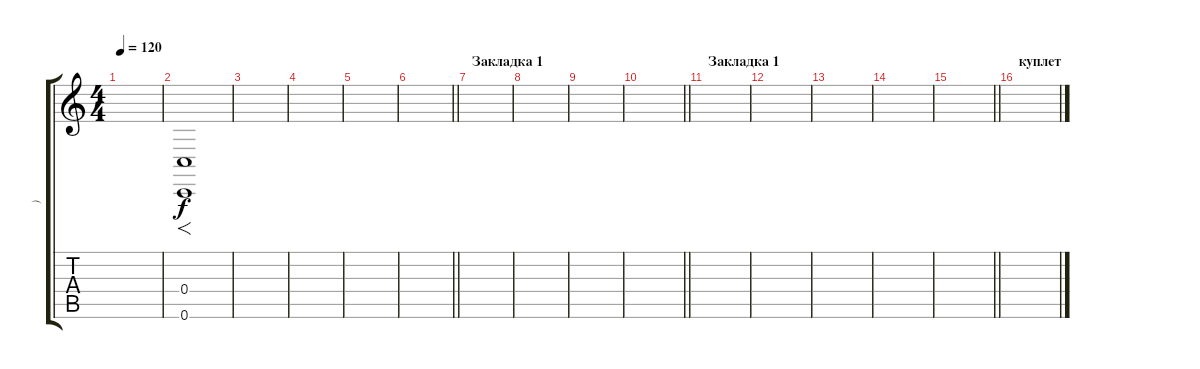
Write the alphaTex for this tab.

\track (")" ")") {instrument tuba}
\staff {score tabs}
\tuning (D4 A3 F3 C3 G2 C2) {hide}
\ts (4 4)
\tempo 120
\clef g2
\ks c
|
(0.4 0.6).1{f} |
|
|
|
\barLineRight lightlight
|
\section ("" "Закладка 1")
|
|
|
\barLineRight lightlight
|
\section ("" "Закладка 1")
|
|
|
|
\barLineRight lightlight
|
\section ("" "куплет")
